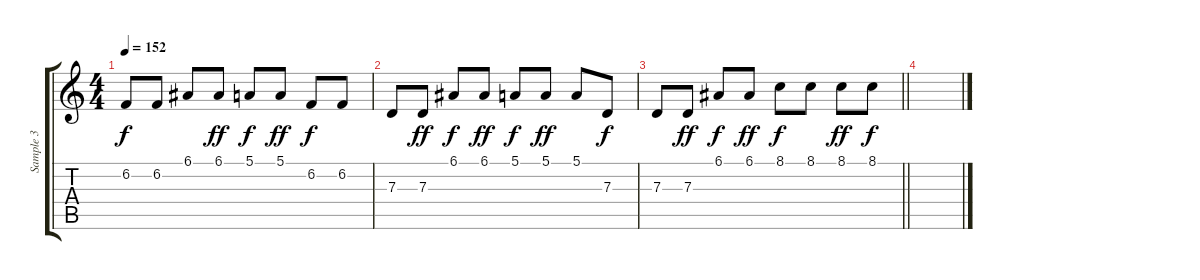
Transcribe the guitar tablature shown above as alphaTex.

\track ("Sample 3" "Sample 3") {instrument lead1square}
\staff {score tabs}
\tuning (E4 B3 G3 D3 A2 E2) {hide}
\ts (4 4)
\tempo 152
\clef g2
\ks c
6.2.8{dy f} 6.2.8 6.1.8 6.1.8{dy ff} 5.1.8{dy f} 5.1.8{dy ff} 6.2.8{dy f} 6.2.8 |
7.3.8 7.3.8{dy ff} 6.1.8{dy f} 6.1.8{dy ff} 5.1.8{dy f} 5.1.8{dy ff} 5.1.8 7.3.8{dy f} |
\barLineRight lightlight
7.3.8 7.3.8{dy ff} 6.1.8{dy f} 6.1.8{dy ff} 8.1.8{dy f} 8.1.8 8.1.8{dy ff} 8.1.8{dy f} |
\section ("" " ")
